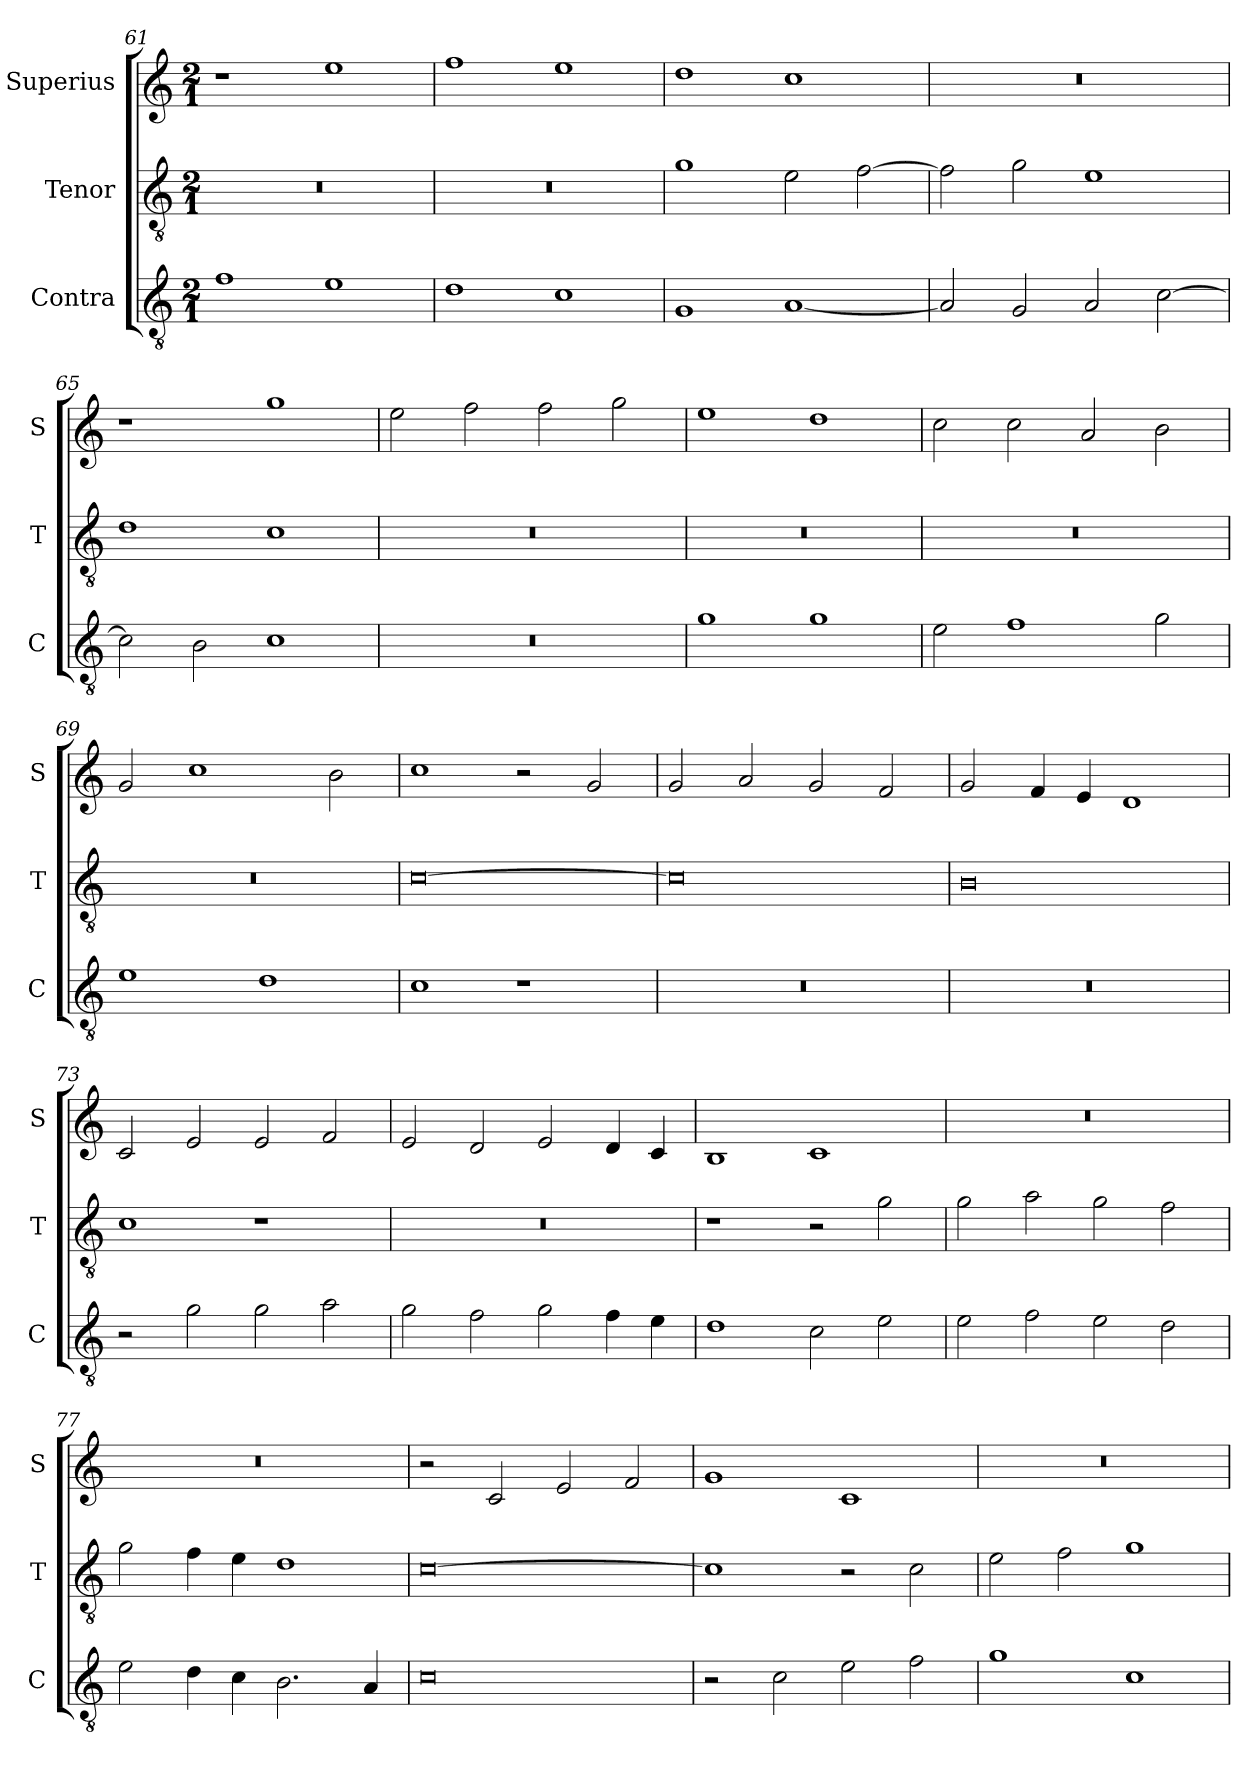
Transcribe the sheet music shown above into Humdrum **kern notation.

**kern	**kern	**kern
*part3	*part2	*part1
*staff3	*staff2	*staff1
*I"Contra	*I"Tenor	*I"Superius
*I'C	*I'T	*I'S
*clefGv2	*clefGv2	*clefG2
*k[]	*k[]	*k[]
*M2/1	*M2/1	*M2/1
=61	=61	=61
1f	0r	1r
1e	.	1ee
=62	=62	=62
1d	0r	1ff
1c	.	1ee
=63	=63	=63
1G	1g	1dd
[1A	2e\	1cc
.	[2f\	.
=64	=64	=64
2A/]	2f\]	0r
2G/	2g\	.
2A/	1e	.
[2c\	.	.
=65	=65	=65
2c\]	1d	1r
2B\	.	.
1c	1c	1gg
=66	=66	=66
0r	0r	2ee\
.	.	2ff\
.	.	2ff\
.	.	2gg\
=67	=67	=67
1g	0r	1ee
1g	.	1dd
=68	=68	=68
2e\	0r	2cc\
1f	.	2cc\
.	.	2a/
2g\	.	2b\
=69	=69	=69
1e	0r	2g/
.	.	1cc
1d	.	.
.	.	2b\
=70	=70	=70
1c	[0c	1cc
1r	.	2r
.	.	2g/
=71	=71	=71
0r	0c]	2g/
.	.	2a/
.	.	2g/
.	.	2f/
=72	=72	=72
0r	0B	2g/
.	.	4f/
.	.	4e/
.	.	1d
=73	=73	=73
2r	1c	2c/
2g\	.	2e/
2g\	1r	2e/
2a\	.	2f/
=74	=74	=74
2g\	0r	2e/
2f\	.	2d/
2g\	.	2e/
4f\	.	4d/
4e\	.	4c/
=75	=75	=75
1d	1r	1B
2c\	2r	1c
2e\	2g\	.
=76	=76	=76
2e\	2g\	0r
2f\	2a\	.
2e\	2g\	.
2d\	2f\	.
=77	=77	=77
2e\	2g\	0r
4d\	4f\	.
4c\	4e\	.
2.B\	1d	.
4A/	.	.
=78	=78	=78
0c	[0c	2r
.	.	2c/
.	.	2e/
.	.	2f/
=79	=79	=79
2r	1c]	1g
2c\	.	.
2e\	2r	1c
2f\	2c\	.
=80	=80	=80
1g	2e\	0r
.	2f\	.
1c	1g	.
=	=	=
*-	*-	*-
